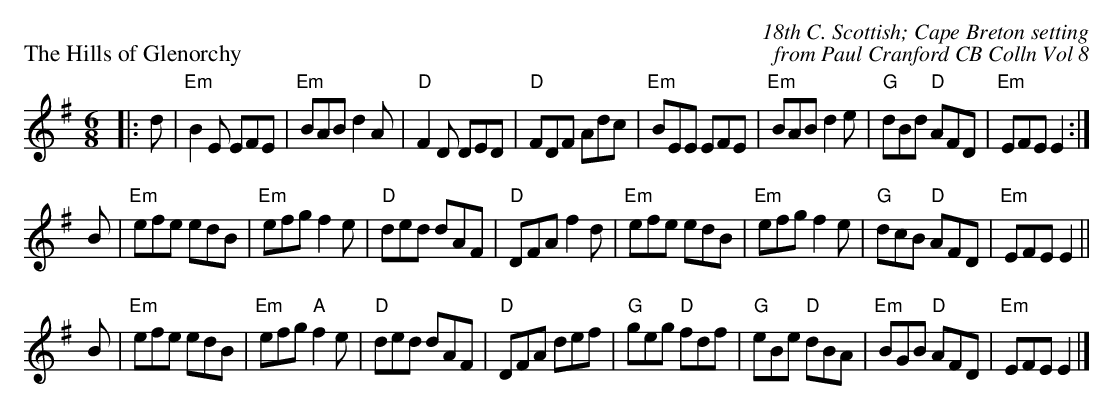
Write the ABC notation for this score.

X:1
P: The Hills of Glenorchy
C: 18th C. Scottish; Cape Breton setting
C: from Paul Cranford CB Colln Vol 8
M: 6/8
K: Em
L: 1/8
|: d|"Em"B2 E EFE|"Em"BAB d2 A|"D"F2 D DED|"D"FDF Adc|"Em"BEE EFE |"Em"BAB d2 e|"G"dBd "D"AFD|"Em"EFE E2 :|
B|"Em"efe edB|"Em"efg f2 e|"D"ded dAF |"D"DFA f2 d|"Em"efe edB |"Em"efg f2 e|"G"dcB "D"AFD|"Em"EFE E2 ||
B|"Em"efe edB|"Em"efg "A"f2 e|"D"ded dAF |"D"DFA def|"G"geg "D"fdf |"G"eBe "D"dBA|"Em"BGB "D"AFD|"Em"EFE E2 |]
